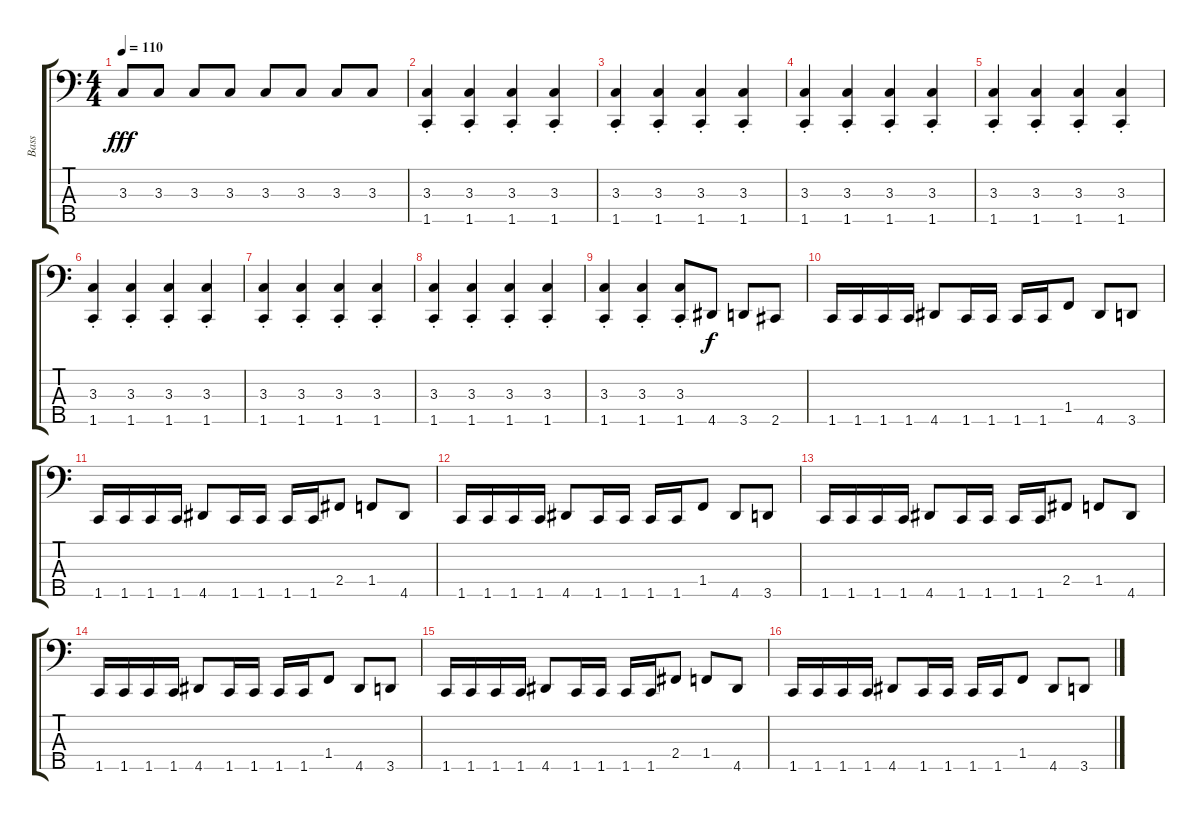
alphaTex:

\track ("Bass" "Bass") {instrument fretlessbass}
\staff {score tabs}
\tuning (G2 D2 A1 E1 B0) {hide}
\ts (4 4)
\tempo 110
\clef f4
\ks c
3.3.8{dy fff} 3.3.8 3.3.8 3.3.8 3.3.8 3.3.8 3.3.8 3.3.8 |
(3.3{st} 1.5{st}).4 (3.3{st} 1.5{st}).4 (3.3{st} 1.5{st}).4 (3.3{st} 1.5{st}).4 |
(3.3{st} 1.5{st}).4 (3.3{st} 1.5{st}).4 (3.3{st} 1.5{st}).4 (3.3{st} 1.5{st}).4 |
(3.3{st} 1.5{st}).4 (3.3{st} 1.5{st}).4 (3.3{st} 1.5{st}).4 (3.3{st} 1.5{st}).4 |
(3.3{st} 1.5{st}).4 (3.3{st} 1.5{st}).4 (3.3{st} 1.5{st}).4 (3.3{st} 1.5{st}).4 |
(3.3{st} 1.5{st}).4 (3.3{st} 1.5{st}).4 (3.3{st} 1.5{st}).4 (3.3{st} 1.5{st}).4 |
(3.3{st} 1.5{st}).4 (3.3{st} 1.5{st}).4 (3.3{st} 1.5{st}).4 (3.3{st} 1.5{st}).4 |
(3.3{st} 1.5{st}).4 (3.3{st} 1.5{st}).4 (3.3{st} 1.5{st}).4 (3.3{st} 1.5{st}).4 |
(3.3{st} 1.5{st}).4 (3.3{st} 1.5{st}).4 (3.3{st} 1.5{st}).8 4.5.8{dy f} 3.5.8 2.5.8 |
1.5.16 1.5.16 1.5.16 1.5.16 4.5.8 1.5.16 1.5.16 1.5.16 1.5.16 1.4.8 4.5.8 3.5.8 |
1.5.16 1.5.16 1.5.16 1.5.16 4.5.8 1.5.16 1.5.16 1.5.16 1.5.16 2.4.8 1.4.8 4.5.8 |
1.5.16 1.5.16 1.5.16 1.5.16 4.5.8 1.5.16 1.5.16 1.5.16 1.5.16 1.4.8 4.5.8 3.5.8 |
1.5.16 1.5.16 1.5.16 1.5.16 4.5.8 1.5.16 1.5.16 1.5.16 1.5.16 2.4.8 1.4.8 4.5.8 |
1.5.16 1.5.16 1.5.16 1.5.16 4.5.8 1.5.16 1.5.16 1.5.16 1.5.16 1.4.8 4.5.8 3.5.8 |
1.5.16 1.5.16 1.5.16 1.5.16 4.5.8 1.5.16 1.5.16 1.5.16 1.5.16 2.4.8 1.4.8 4.5.8 |
1.5.16 1.5.16 1.5.16 1.5.16 4.5.8 1.5.16 1.5.16 1.5.16 1.5.16 1.4.8 4.5.8 3.5.8
